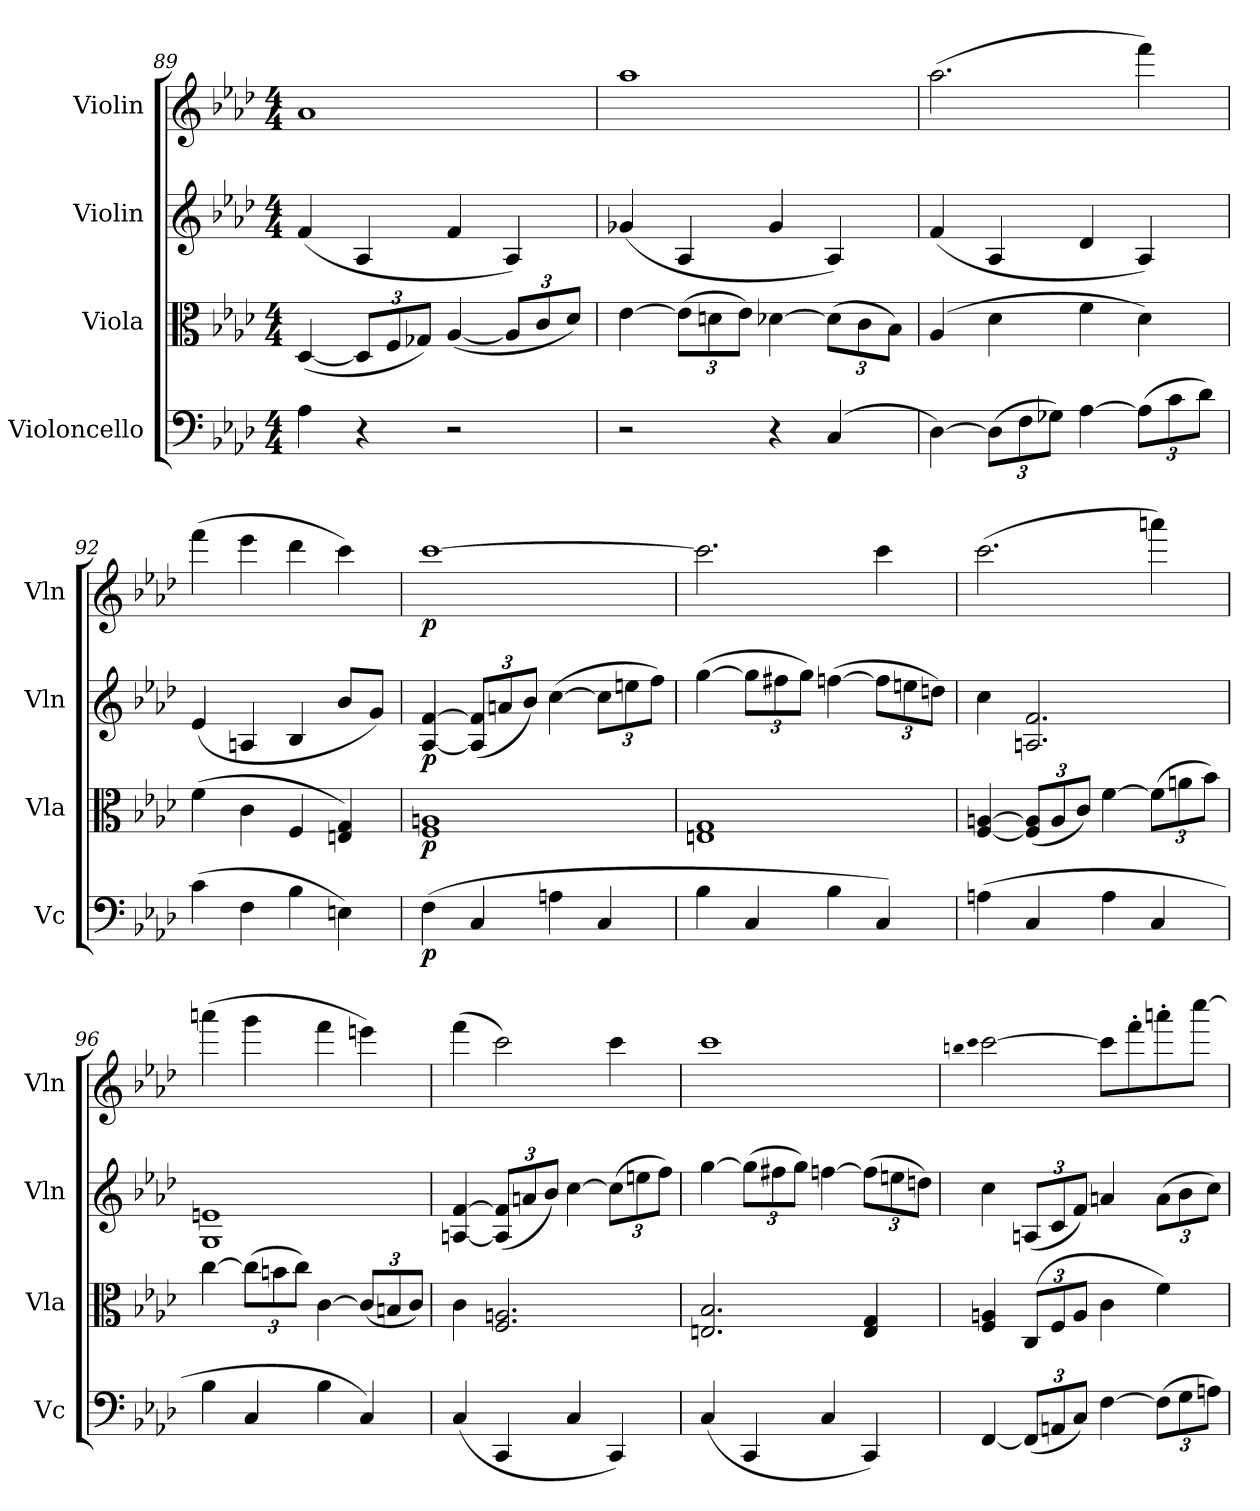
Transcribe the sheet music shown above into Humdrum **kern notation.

**kern	**dynam	**kern	**dynam	**kern	**dynam	**kern	**dynam
*part4	*part4	*part3	*part3	*part2	*part2	*part1	*part1
*staff4	*staff4	*staff3	*staff3	*staff2	*staff2	*staff1	*staff1
*I"Violoncello	*	*I"Viola	*	*I"Violin	*	*I"Violin	*
*I'Vc	*	*I'Vla	*	*I'Vln	*	*I'Vln	*
*clefF4	*	*clefC3	*	*clefG2	*	*clefG2	*
*k[b-e-a-d-]	*	*k[b-e-a-d-]	*	*k[b-e-a-d-]	*	*k[b-e-a-d-]	*
*f:	*	*f:	*	*f:	*	*f:	*
*M4/4	*	*M4/4	*	*M4/4	*	*M4/4	*
=89	=89	=89	=89	=89	=89	=89	=89
4A-\	.	([4D-/	.	(4f/	.	1a-	.
4r	.	12D-/L]	.	4A-/	.	.	.
.	.	12F/	.	.	.	.	.
.	.	12G-X/J)	.	.	.	.	.
2r	.	([4A-/	.	4f/	.	.	.
.	.	12A-/L]	.	4A-/)	.	.	.
.	.	12c/	.	.	.	.	.
.	.	12d-/J)	.	.	.	.	.
=90	=90	=90	=90	=90	=90	=90	=90
2r	.	[4e-\	.	(4g-X/	.	1aa-	.
.	.	(12e-\L]	.	4A-/	.	.	.
.	.	12dn\	.	.	.	.	.
.	.	12e-\J)	.	.	.	.	.
4r	.	[4d-X\	.	4g-/	.	.	.
(4C/	.	(12d-\L]	.	4A-/)	.	.	.
.	.	12c\	.	.	.	.	.
.	.	12B-\J)	.	.	.	.	.
=91	=91	=91	=91	=91	=91	=91	=91
[4D-\)	.	(4A-/	.	(4f/	.	(2.aa-\	.
(12D-\L]	.	4d-\	.	4A-/	.	.	.
12F\	.	.	.	.	.	.	.
12G-X\J)	.	.	.	.	.	.	.
[4A-\	.	4f\	.	4d-/	.	.	.
(12A-\L]	.	4d-\)	.	4A-/)	.	4fff\)	.
12c\	.	.	.	.	.	.	.
12d-\J)	.	.	.	.	.	.	.
=92	=92	=92	=92	=92	=92	=92	=92
(4c\	.	(4f\	.	(4e-/	.	(4fff\	.
4F\	.	4c\	.	4An/	.	4eee-\	.
4B-\	.	4F/	.	4B-/	.	4ddd-\	.
4En\)	.	4En/ 4G/)	.	8b-/L	.	4ccc\)	.
.	.	.	.	8g/J)	.	.	.
=93	=93	=93	=93	=93	=93	=93	=93
(4F\	p	1F 1An	p	[4A-/ [4f/	p	[1ccc	p
4C/	.	.	.	(12A-]/ 12f]/L	.	.	.
.	.	.	.	12an/	.	.	.
.	.	.	.	12b-/J)	.	.	.
4An\	.	.	.	([4cc\	.	.	.
4C/	.	.	.	12cc\L]	.	.	.
.	.	.	.	12een\	.	.	.
.	.	.	.	12ff\J)	.	.	.
=94	=94	=94	=94	=94	=94	=94	=94
4B-\	.	1En 1G	.	([4gg\	.	2.ccc\]	.
4C/	.	.	.	12gg\L]	.	.	.
.	.	.	.	12ff#X\	.	.	.
.	.	.	.	12gg\J)	.	.	.
4B-\	.	.	.	([4ffn\	.	.	.
4C/)	.	.	.	12ff\L]	.	4ccc\	.
.	.	.	.	12een\	.	.	.
.	.	.	.	12ddn\J)	.	.	.
=95	=95	=95	=95	=95	=95	=95	=95
(4An\	.	[4F/ [4An/	.	4cc\	.	(2.ccc\	.
4C/	.	(12F]/ 12A]/L	.	2.An/ 2.f/	.	.	.
.	.	12A/	.	.	.	.	.
.	.	12c/J)	.	.	.	.	.
4A\	.	[4f\	.	.	.	.	.
4C/	.	(12f\L]	.	.	.	4aaan\)	.
.	.	12an\	.	.	.	.	.
.	.	12b-\J)	.	.	.	.	.
=96	=96	=96	=96	=96	=96	=96	=96
4B-\	.	[4cc\	.	1G 1en	.	(4aaan\	.
4C/	.	(12cc\L]	.	.	.	4ggg\	.
.	.	12bn\	.	.	.	.	.
.	.	12cc\J)	.	.	.	.	.
4B-\	.	[4c\	.	.	.	4fff\	.
4C/)	.	(12c/L]	.	.	.	4eeen\)	.
.	.	12Bn/	.	.	.	.	.
.	.	12c/J)	.	.	.	.	.
=97	=97	=97	=97	=97	=97	=97	=97
(4C/	.	4c\	.	[4An/ [4f/	.	(4fff\	.
4CC/	.	2.F/ 2.An/	.	(12A]/ 12f]/L	.	2ccc\)	.
.	.	.	.	12an/	.	.	.
.	.	.	.	12b-/J)	.	.	.
4C/	.	.	.	[4cc\	.	.	.
4CC/)	.	.	.	(12cc\L]	.	4ccc\	.
.	.	.	.	12een\	.	.	.
.	.	.	.	12ff\J)	.	.	.
=98	=98	=98	=98	=98	=98	=98	=98
(4C/	.	2.En/ 2.B-/	.	[4gg\	.	1ccc	.
4CC/	.	.	.	(12gg\L]	.	.	.
.	.	.	.	12ff#X\	.	.	.
.	.	.	.	12gg\J)	.	.	.
4C/	.	.	.	[4ffn\	.	.	.
4CC/)	.	4E/ 4G/	.	(12ff\L]	.	.	.
.	.	.	.	12een\	.	.	.
.	.	.	.	12ddn\J)	.	.	.
=99	=99	=99	=99	=99	=99	=99	=99
.	.	.	.	.	.	qbbn	.
.	.	.	.	.	.	qccc	.
[4FF/	.	4F/ 4An/	.	4cc\	.	[2ccc\	.
(12FF/L]	.	(12C/L	.	(12An/L	.	.	.
12AAn/	.	12F/	.	12c/	.	.	.
12C/J)	.	12A/J	.	12f/J)	.	.	.
[4F\	.	4c\	.	4an/	.	8ccc\L]	.
.	.	.	.	.	.	8fff'\	.
(12F\L]	.	4f\)	.	(12a\L	.	8aaan'\	.
12G\	.	.	.	12b-\	.	.	.
.	.	.	.	.	.	[8cccc\J	.
12An\J)	.	.	.	12cc\J)	.	.	.
=	=	=	=	=	=	=	=
*-	*-	*-	*-	*-	*-	*-	*-
